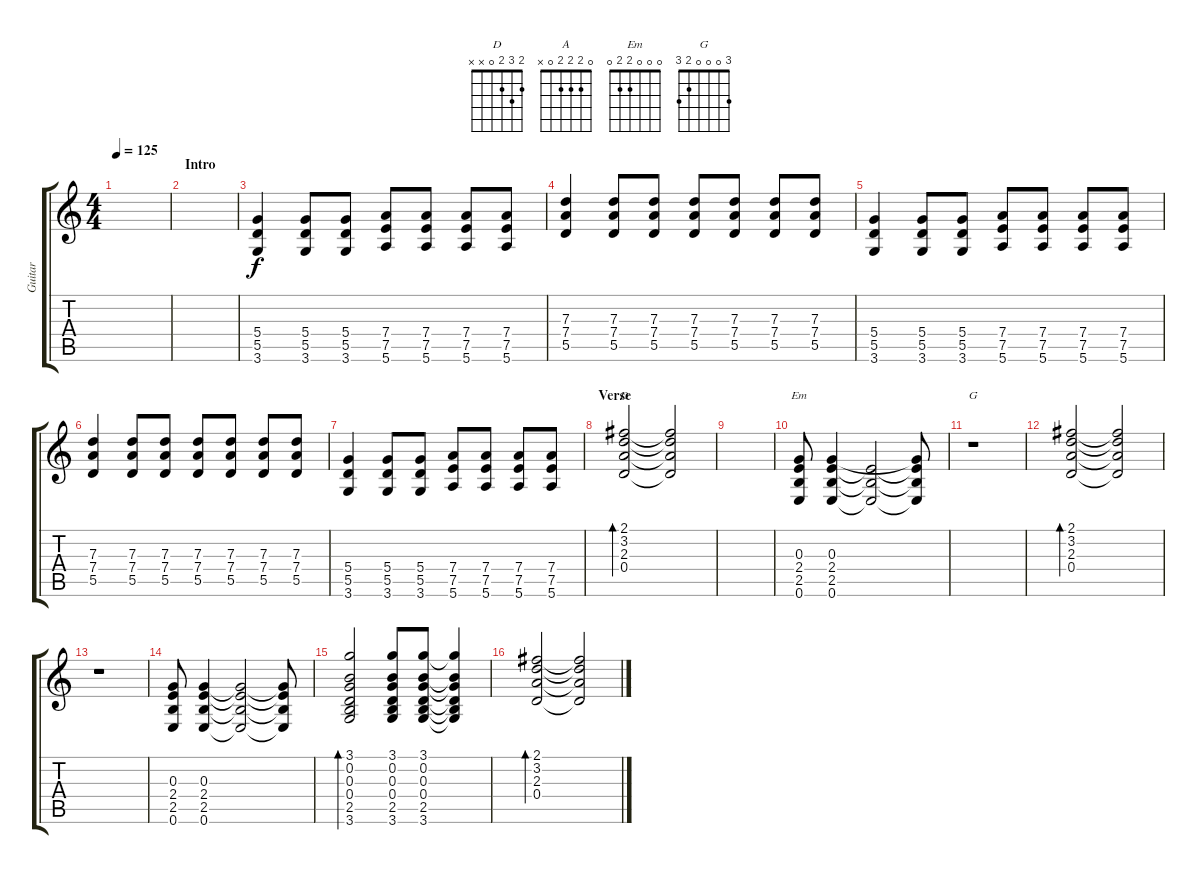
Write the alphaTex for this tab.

\track ("Guitar" "Guitar") {instrument electricguitarclean}
\staff {score tabs}
\tuning (E4 B3 G3 D3 A2 E2) {hide}
\chord ("D" 2 3 2 0 x x)
\chord ("A" 0 2 2 2 0 x)
\chord ("Em" 0 0 0 2 2 0)
\chord ("G" 3 0 0 0 2 3)
\ts (4 4)
\tempo 125
\clef g2
\ks c
|
\section ("" "Intro")
|
(5.4 5.5 3.6).4{instrument electricguitarclean} (5.4 5.5 3.6).8 (5.4 5.5 3.6).8 (7.4 7.5 5.6).8 (7.4 7.5 5.6).8 (7.4 7.5 5.6).8 (7.4 7.5 5.6).8 |
(7.3 7.4 5.5).4 (7.3 7.4 5.5).8 (7.3 7.4 5.5).8 (7.3 7.4 5.5).8 (7.3 7.4 5.5).8 (7.3 7.4 5.5).8 (7.3 7.4 5.5).8 |
(5.4 5.5 3.6).4 (5.4 5.5 3.6).8 (5.4 5.5 3.6).8 (7.4 7.5 5.6).8 (7.4 7.5 5.6).8 (7.4 7.5 5.6).8 (7.4 7.5 5.6).8 |
(7.3 7.4 5.5).4 (7.3 7.4 5.5).8 (7.3 7.4 5.5).8 (7.3 7.4 5.5).8 (7.3 7.4 5.5).8 (7.3 7.4 5.5).8 (7.3 7.4 5.5).8 |
(5.4 5.5 3.6).4 (5.4 5.5 3.6).8 (5.4 5.5 3.6).8 (7.4 7.5 5.6).8 (7.4 7.5 5.6).8 (7.4 7.5 5.6).8 (7.4 7.5 5.6).8 |
\section ("" "Verse")
(2.1 3.2 2.3 0.4).2{bd 240 ch "D" instrument acousticguitarsteel} (2.1{t} 3.2{t} 2.3{t} 0.4{t}).2 |
|
(0.3 2.4 2.5 0.6).8{ch "Em"} (0.3 2.4 2.5 0.6).4 (2.4{t} 2.5{t} 0.6{t}).2 (0.3{t} 2.4{t} 2.5{t} 0.6{t}).8 |
r.1{ch "G"} |
(2.1 3.2 2.3 0.4).2{bd 240} (2.1{t} 3.2{t} 2.3{t} 0.4{t}).2 |
r.1 |
(0.3 2.4 2.5 0.6).8 (0.3 2.4 2.5 0.6).4 (0.3{t} 2.4{t} 2.5{t} 0.6{t}).2 (0.3{t} 2.4{t} 2.5{t} 0.6{t}).8 |
(3.1 0.2 0.3 0.4 2.5 3.6).2{bd 60} (3.1 0.2 0.3 0.4 2.5 3.6).8 (3.1 0.2 0.3 0.4 2.5 3.6).8 (3.1{t} 0.2{t} 0.3{t} 0.4{t} 2.5{t} 3.6{t}).4 |
(2.1 3.2 2.3 0.4).2{bd 240} (2.1{t} 3.2{t} 2.3{t} 0.4{t}).2
